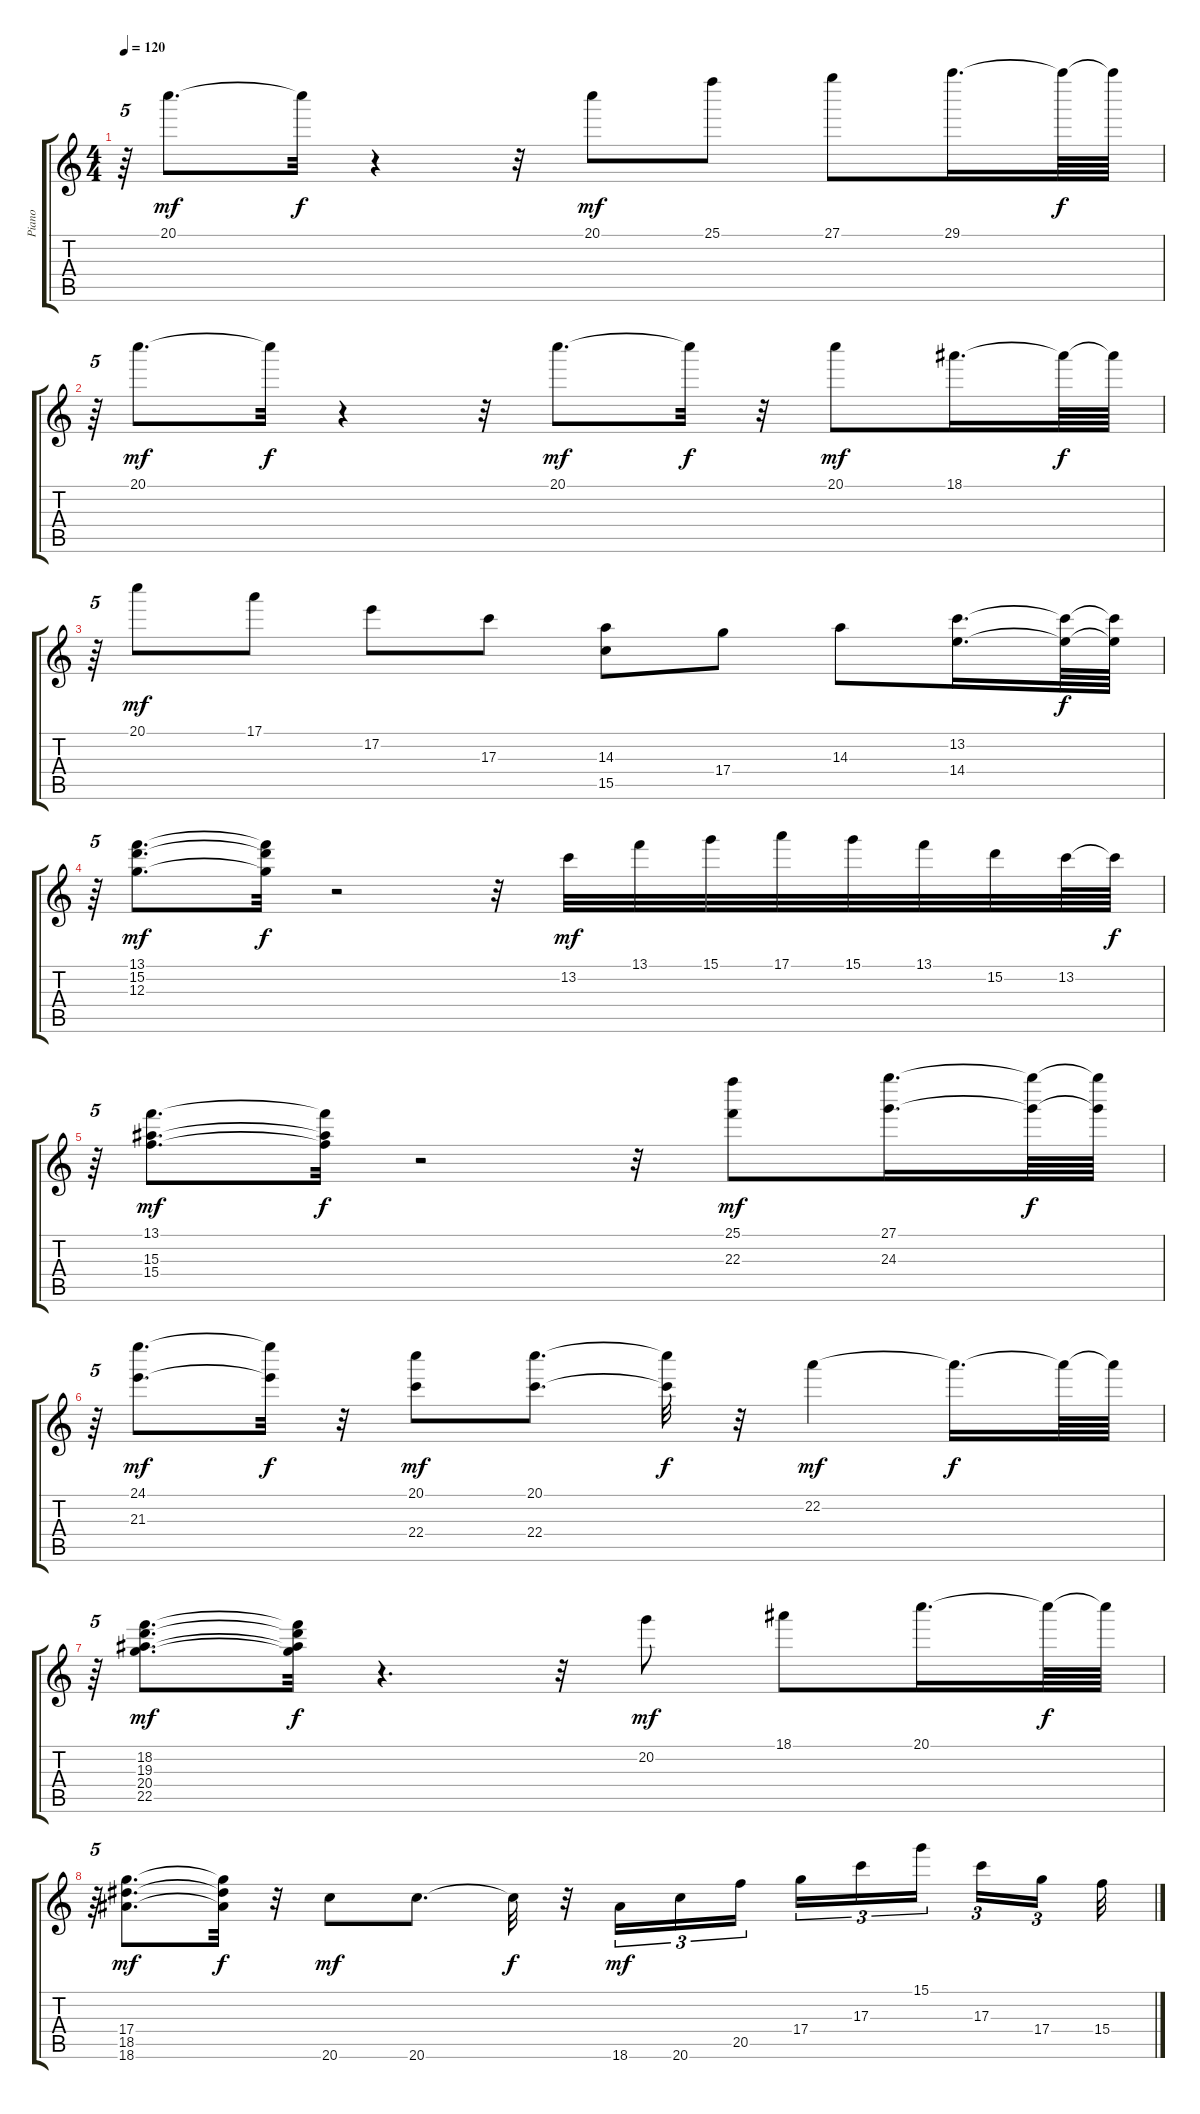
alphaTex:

\track ("Piano" "Piano") {instrument acousticguitarnylon}
\staff {score tabs}
\tuning (E4 B3 G3 D3 A2 E2) {hide}
\ts (4 4)
\tempo 120
\clef g2
\ks c
r.64{tu (5 4) dy f} 20.1.8{d dy mf} 20.1{t}.32{dy f} r.4 r.32 20.1.8{dy mf} 25.1.8 27.1.8 29.1.16{d} 29.1{t}.64{dy f} 29.1{t}.64 |
r.64{tu (5 4)} 20.1.8{d dy mf} 20.1{t}.32{dy f} r.4 r.32 20.1.8{d dy mf} 20.1{t}.32{dy f} r.32 20.1.8{dy mf} 18.1.16{d} 18.1{t}.64{dy f} 18.1{t}.64 |
r.64{tu (5 4)} 20.1.8{dy mf} 17.1.8 17.2.8 17.3.8 (14.3 15.5).8 17.4.8 14.3.8 (13.2 14.4).16{d} (13.2{t} 14.4{t}).64{dy f} (13.2{t} 14.4{t}).64 |
r.64{tu (5 4)} (13.1 15.2 12.3).8{d dy mf} (13.1{t} 15.2{t} 12.3{t}).32{dy f} r.2 r.32 13.2.32{dy mf} 13.1.32 15.1.32 17.1.32 15.1.32 13.1.32 15.2.32 13.2.64 13.2{t}.64{dy f} |
r.64{tu (5 4)} (13.1 15.3 15.4).8{d dy mf} (13.1{t} 15.3{t} 15.4{t}).32{dy f} r.2 r.32 (25.1 22.3).8{dy mf} (27.1 24.3).16{d} (27.1{t} 24.3{t}).64{dy f} (27.1{t} 24.3{t}).64 |
r.64{tu (5 4)} (24.1 21.3).8{d dy mf} (24.1{t} 21.3{t}).32{dy f} r.32 (20.1 22.4).8{dy mf} (20.1 22.4).8{d} (20.1{t} 22.4{t}).32{dy f} r.32 22.2.4{dy mf} 22.2{t}.16{d dy f} 22.2{t}.64 22.2{t}.64 |
r.64{tu (5 4)} (18.2 19.3 20.4 22.5).8{d dy mf volume 12} (18.2{t} 19.3{t} 20.4{t} 22.5{t}).32{dy f} r.4{d} r.32 20.2.8{dy mf} 18.1.8 20.1.16{d} 20.1{t}.64{dy f} 20.1{t}.64 |
r.64{tu (5 4)} (17.4 18.5 18.6).8{d dy mf} (17.4{t} 18.5{t} 18.6{t}).32{dy f} r.32 20.6.8{dy mf} 20.6.8{d} 20.6{t}.32{dy f} r.32 18.6.16{tu (3 2) dy mf} 20.6.16{tu (3 2)} 20.5.16{tu (3 2)} 17.4.16{tu (3 2)} 17.3.16{tu (3 2)} 15.1.16{tu (3 2) beam splitsecondary} 17.3.16{tu (3 2)} 17.4.16{tu (3 2) beam splitsecondary} 15.4.32
